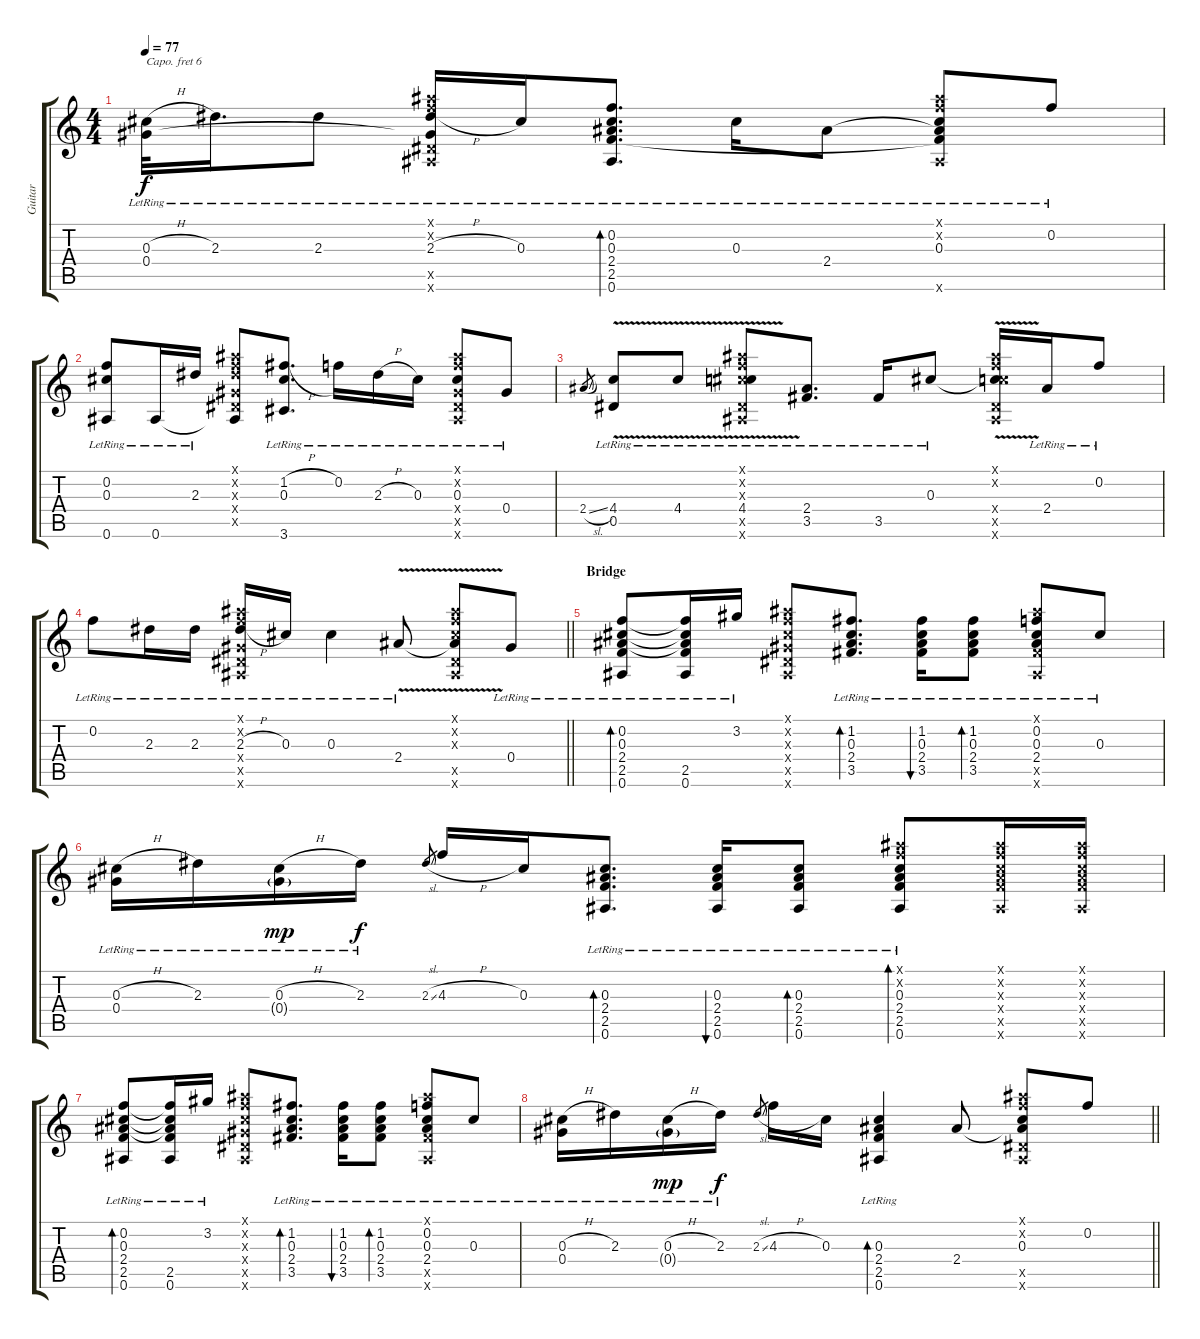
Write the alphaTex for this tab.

\track ("Guitar" "Guitar") {instrument acousticguitarsteel}
\staff {score tabs}
\capo 6
\tuning (E4 B3 G3 D3 A2 E2) {hide}
\ts (4 4)
\tempo 77
\clef g2
\ks c
(0.3{h lr} 0.4{lr}).32{dy f} 2.3{lr}.16{d} 2.3{lr}.8 (0.1{x} 0.2{x} 2.3{h lr} 0.4{t} 0.5{x} 0.6{x}).16 0.3{lr}.16 (0.2 0.3{lr} 2.4{lr} 2.5{lr} 0.6{lr}).8{d bd 60} 0.3{lr}.16 2.4{lr}.8 (0.1{x} 0.2{x} 0.3{lr} 2.4{t} 2.5{t} 0.6{x}).8 0.2{lr}.8 |
(0.2{lr} 0.3{lr} 0.6{lr}).8 0.6{lr}.16 2.3{lr}.16 (0.1{x} 0.2{x} 2.3{x} 0.4{x} 0.5{x} 0.6{t}).8 (1.2{h lr} 0.3{lr} 3.6{lr}).8{d} 0.2{lr}.16 2.3{h lr}.16 0.3{lr}.16 (0.1{x} 0.2{x} 0.3{lr} 0.4{x} 0.5{x} 0.6{x}).8 0.4{lr}.8 |
2.4{sl}.8{gr} (4.4{v lr} 0.5{lr}).8 4.4{v lr}.8 (0.1{x} 0.2{x} 0.3{x} 4.4{v lr} 0.5{x} 0.6{x}).8 (2.4{lr} 3.5{lr}).8{d} 3.5{lr}.16 0.3{lr}.8 (0.1{x} 0.2{x} 0.3{t} 4.4{v x} 0.5{x} 0.6{x}).16 2.4{lr}.16 0.2{lr}.8 |
\barLineRight lightlight
0.2{lr}.8 2.3{lr}.16 2.3{lr}.16 (0.1{x} 0.2{x} 2.3{h lr} 0.4{x} 0.5{x} 0.6{x}).16 0.3{lr}.16 0.3{lr}.4 2.4{v lr}.8 (0.1{x} 0.2{x} 0.3{x} 2.4{v t} 0.5{x} 0.6{x}).8 0.4{lr}.8 |
\section ("" "Bridge")
(0.2{lr} 0.3{lr} 2.4{lr} 2.5{lr} 0.6{lr}).8{bd 60} (0.2{t} 0.3{t} 2.4{t} 2.5{lr} 0.6{lr}).16 3.2{lr}.16 (0.1{x} 0.2{x} 0.3{x} 0.4{x} 0.5{x} 0.6{x}).8 (1.2{lr} 0.3{lr} 2.4{lr} 3.5{lr}).8{d bd 60} (1.2{lr} 0.3{lr} 2.4{lr} 3.5{lr}).16{bu 60} (1.2{lr} 0.3{lr} 2.4{lr} 3.5{lr}).8{bd 60} (0.1{x} 0.2{lr} 0.3{lr} 2.4{lr} 3.5{x} 0.6{x}).8 0.3{lr}.8 |
(0.3{h lr} 0.4{lr}).16 2.3{lr}.16 (0.3{h lr} 0.4{g lr}).16{dy mp} 2.3{lr}.16{dy f} 2.3{sl}.8{gr} 4.3{h}.16 0.3.16 (0.3{lr} 2.4{lr} 2.5{lr} 0.6{lr}).8{d bd 60} (0.3{lr} 2.4{lr} 2.5{lr} 0.6{lr}).16{bu 60} (0.3{lr} 2.4{lr} 2.5{lr} 0.6{lr}).8{bd 60} (0.1{x} 0.2{x} 0.3{lr} 2.4{lr} 2.5{lr} 0.6{lr}).8{bd 60} (0.1{x} 0.2{x} 0.3{x} 2.4{x} 2.5{x} 0.6{x}).16 (0.1{x} 0.2{x} 0.3{x} 2.4{x} 2.5{x} 0.6{x}).16 |
(0.2{lr} 0.3{lr} 2.4{lr} 2.5{lr} 0.6{lr}).8{bd 60} (0.2{t} 0.3{t} 2.4{t} 2.5{lr} 0.6{lr}).16 3.2{lr}.16 (0.1{x} 0.2{x} 0.3{x} 0.4{x} 0.5{x} 0.6{x}).8 (1.2{lr} 0.3{lr} 2.4{lr} 3.5{lr}).8{d bd 60} (1.2{lr} 0.3{lr} 2.4{lr} 3.5{lr}).16{bu 60} (1.2{lr} 0.3{lr} 2.4{lr} 3.5{lr}).8{bd 60} (0.1{x} 0.2{lr} 0.3{lr} 2.4{lr} 3.5{x} 0.6{x}).8 0.3{lr}.8 |
\barLineRight lightlight
(0.3{h lr} 0.4{lr}).16 2.3{lr}.16 (0.3{h lr} 0.4{g lr}).16{dy mp} 2.3{lr}.16{dy f} 2.3{sl}.8{gr} 4.3{h}.16 0.3.16 (0.3{lr} 2.4{lr} 2.5{lr} 0.6{lr}).4{bd 60} 2.4.8 (0.1{x} 0.2{x} 0.3 2.4{t} 0.5{x} 0.6{x}).8 0.2.8
